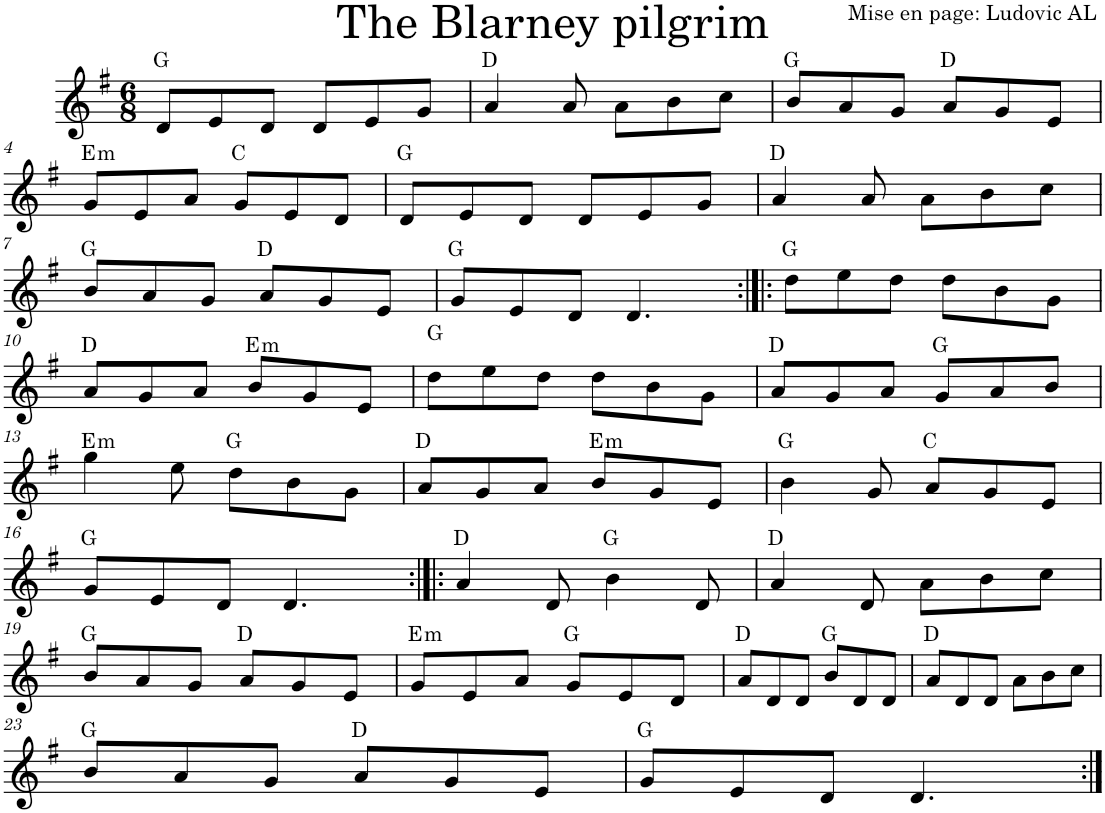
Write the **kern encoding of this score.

**kern	**harte
*part1	*part1
*staff1	*
*I"Violon	*
*I'Vln.	*
*clefG2	*
*k[f#]	*
*M6/8	*
=1	=1
8d/L	G:maj
8e/	.
8d/J	.
8d/L	.
8e/	.
8g/J	.
=2	=2
4a/	D:maj
8a/	.
8a\L	.
8b\	.
8cc\J	.
=3	=3
8b/L	G:maj
8a/	.
8g/J	.
8a/L	D:maj
8g/	.
8e/J	.
!!LO:LB:g=z
=4	=4
!	!LO:H:kt=m
8g/L	E:min
8e/	.
8a/J	.
8g/L	C:maj
8e/	.
8d/J	.
=5	=5
8d/L	G:maj
8e/	.
8d/J	.
8d/L	.
8e/	.
8g/J	.
=6	=6
4a/	D:maj
8a/	.
8a\L	.
8b\	.
8cc\J	.
!!LO:LB:g=z
=7	=7
8b/L	G:maj
8a/	.
8g/J	.
8a/L	D:maj
8g/	.
8e/J	.
=8	=8
8g/L	G:maj
8e/	.
8d/J	.
4.d/	.
=9:|!|:	=9:|!|:
8dd\L	G:maj
8ee\	.
8dd\J	.
8dd\L	.
8b\	.
8g\J	.
!!LO:LB:g=z
=10	=10
8a/L	D:maj
8g/	.
8a/J	.
!	!LO:H:kt=m
8b/L	E:min
8g/	.
8e/J	.
=11	=11
8dd\L	G:maj
8ee\	.
8dd\J	.
8dd\L	.
8b\	.
8g\J	.
=12	=12
8a/L	D:maj
8g/	.
8a/J	.
8g/L	G:maj
8a/	.
8b/J	.
!!LO:LB:g=z
=13	=13
!	!LO:H:kt=m
4gg\	E:min
8ee\	.
8dd\L	G:maj
8b\	.
8g\J	.
=14	=14
8a/L	D:maj
8g/	.
8a/J	.
!	!LO:H:kt=m
8b/L	E:min
8g/	.
8e/J	.
=15	=15
4b\	G:maj
8g/	.
8a/L	C:maj
8g/	.
8e/J	.
!!LO:LB:g=z
=16	=16
8g/L	G:maj
8e/	.
8d/J	.
4.d/	.
=17:|!|:	=17:|!|:
4a/	D:maj
8d/	.
4b\	G:maj
8d/	.
=18	=18
4a/	D:maj
8d/	.
8a\L	.
8b\	.
8cc\J	.
!!LO:LB:g=z
=19	=19
8b/L	G:maj
8a/	.
8g/J	.
8a/L	D:maj
8g/	.
8e/J	.
=20	=20
!	!LO:H:kt=m
8g/L	E:min
8e/	.
8a/J	.
8g/L	G:maj
8e/	.
8d/J	.
=21	=21
8a/L	D:maj
8d/	.
8d/J	.
8b/L	G:maj
8d/	.
8d/J	.
=22	=22
8a/L	D:maj
8d/	.
8d/J	.
8a\L	.
8b\	.
8cc\J	.
!!LO:LB:g=z
=23	=23
8b/L	G:maj
8a/	.
8g/J	.
8a/L	D:maj
8g/	.
8e/J	.
=24	=24
8g/L	G:maj
8e/	.
8d/J	.
4.d/	.
=:|!	=:|!
*-	*-
